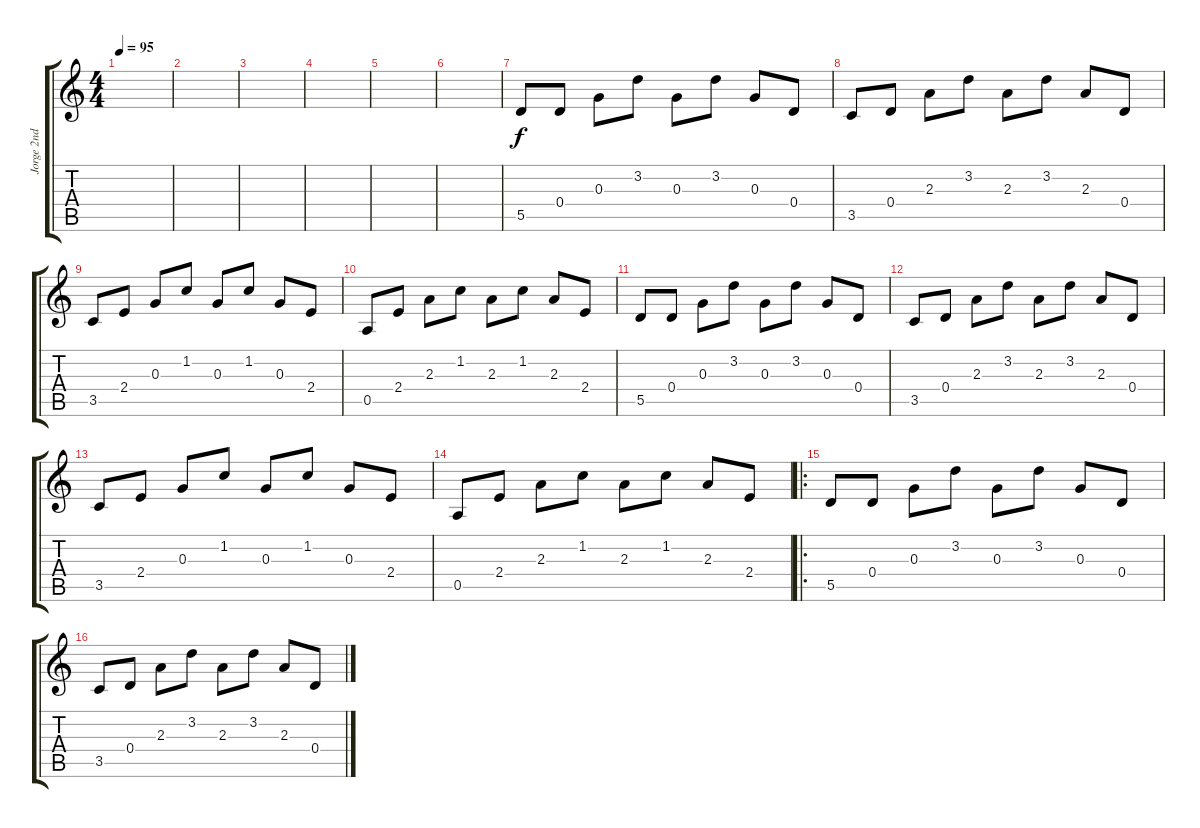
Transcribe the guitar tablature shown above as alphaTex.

\track ("Jorge 2nd guitar acoustic" "Jorge 2nd ") {instrument acousticguitarsteel}
\staff {score tabs}
\tuning (E4 B3 G3 D3 A2 D2) {hide}
\ts (4 4)
\tempo 95
\clef g2
\ks c
|
|
|
|
|
|
5.5.8 0.4.8 0.3.8 3.2.8 0.3.8 3.2.8 0.3.8 0.4.8 |
3.5.8 0.4.8 2.3.8 3.2.8 2.3.8 3.2.8 2.3.8 0.4.8 |
3.5.8 2.4.8 0.3.8 1.2.8 0.3.8 1.2.8 0.3.8 2.4.8 |
0.5.8 2.4.8 2.3.8 1.2.8 2.3.8 1.2.8 2.3.8 2.4.8 |
5.5.8 0.4.8 0.3.8 3.2.8 0.3.8 3.2.8 0.3.8 0.4.8 |
3.5.8 0.4.8 2.3.8 3.2.8 2.3.8 3.2.8 2.3.8 0.4.8 |
3.5.8 2.4.8 0.3.8 1.2.8 0.3.8 1.2.8 0.3.8 2.4.8 |
0.5.8 2.4.8 2.3.8 1.2.8 2.3.8 1.2.8 2.3.8 2.4.8 |
\ro
5.5.8 0.4.8 0.3.8 3.2.8 0.3.8 3.2.8 0.3.8 0.4.8 |
3.5.8 0.4.8 2.3.8 3.2.8 2.3.8 3.2.8 2.3.8 0.4.8
